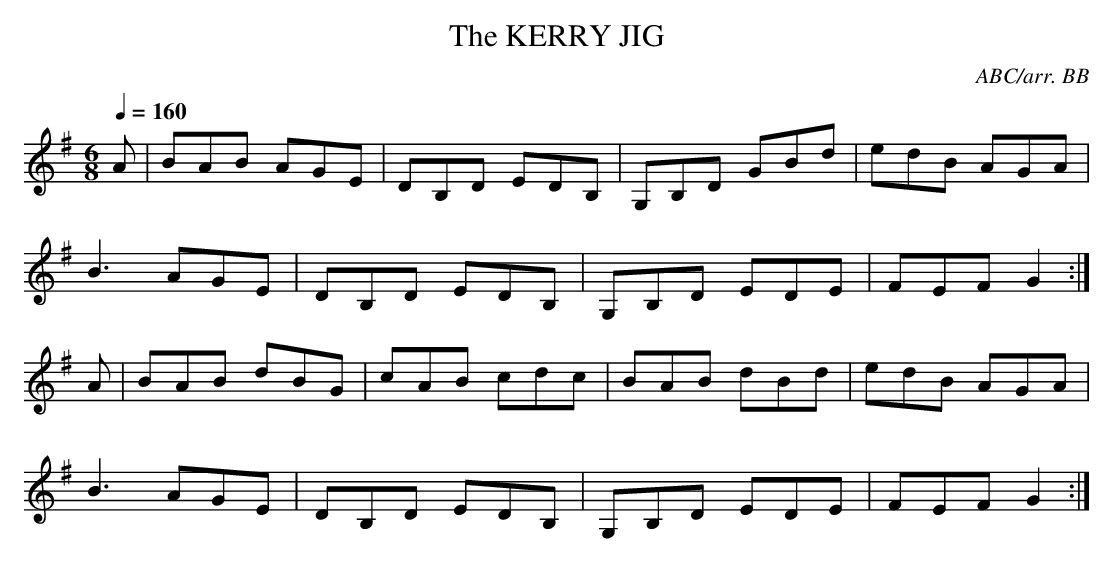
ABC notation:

X:1
T:KERRY JIG, The
C:ABC/arr. BB
M:6/8
L:1/8
Q:1/4=160
K:G
A|BAB AGE|DB,D EDB,|G,B,D GBd|edB AGA|
B3 AGE|DB,D EDB,|G,B,D EDE|FEF G2 :|
A|BAB dBG|cAB cdc|BAB dBd|edB AGA|
B3 AGE|DB,D EDB,|G,B,D EDE|FEF G2 :|
